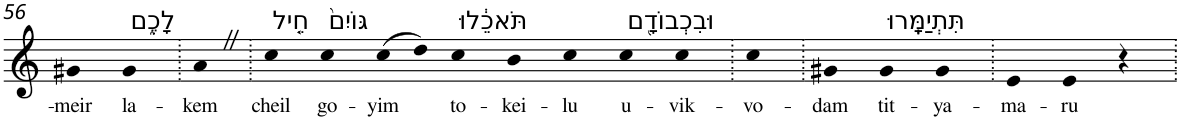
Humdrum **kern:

**kern	**text
*part1	*part1
*staff1	*staff1
*I"Piano	*
*I'Pno	*
!!LO:PB:g=z
*clefG2	*
*k[]	*
=56	=56
!	!LO:LY:b
4g#X	-meir
!LO:TX:a:t=לָכֶ֑ם	!
!	!LO:LY:b
4g#	la-
=57.	=57.
!	!LO:LY:b
4aZ	-kem
=58.	=58.
!LO:TX:a:t=חֵ֤יל	!
!	!LO:LY:b
4cc	cheil
!LO:TX:a:t=גּוֹיִם֙	!
!	!LO:LY:b
4cc	go-
!	!LO:LY:b
(8cc	-yim
8dd)	.
!LO:TX:a:t=תֹּאכֵ֔לוּ	!
!	!LO:LY:b
4cc	to-
!	!LO:LY:b
4b	-kei-
!	!LO:LY:b
4cc	-lu
!LO:TX:a:t=וּבִכְבוֹדָ֖ם	!
!	!LO:LY:b
4cc	u-
!	!LO:LY:b
4cc	-vik-
=59.	=59.
!	!LO:LY:b
4cc	-vo-
=60.	=60.
!	!LO:LY:b
4g#X	-dam
!LO:TX:a:t=תִּתְיַמָּֽרוּ	!
!	!LO:LY:b
4g#	tit-
!	!LO:LY:b
4g#	-ya-
=61.	=61.
!	!LO:LY:b
4e	-ma-
!	!LO:LY:b
4e	-ru
4r	.
=.	=.
*-	*-
